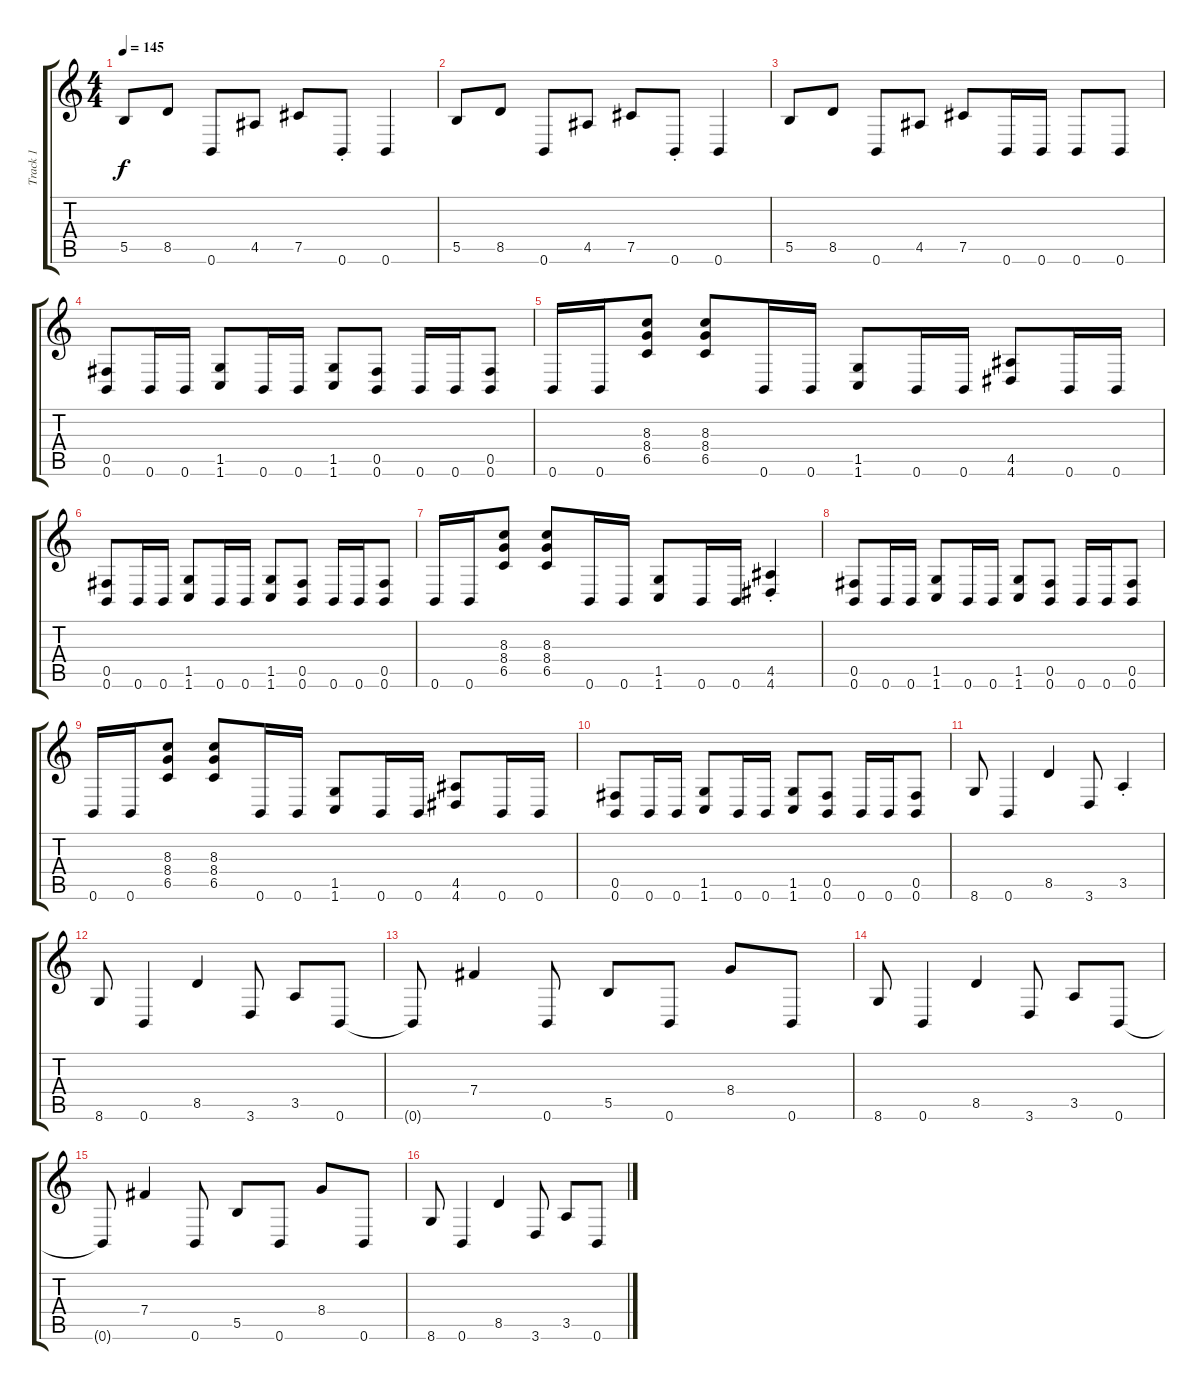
\track ("Track 1" "Track 1") {instrument distortionguitar}
\staff {score tabs}
\tuning (Db4 Ab3 E3 B2 Gb2 B1) {hide}
\ts (4 4)
\tempo 145
\clef g2
\ks c
5.5.8{dy f} 8.5.8 0.6.8 4.5.8 7.5.8 0.6{st}.8 0.6.4 |
5.5.8 8.5.8 0.6.8 4.5.8 7.5.8 0.6{st}.8 0.6.4 |
5.5.8 8.5.8 0.6.8 4.5.8 7.5.8 0.6.16 0.6.16 0.6.8 0.6.8 |
(0.5 0.6).8 0.6.16 0.6.16 (1.5 1.6).8 0.6.16 0.6.16 (1.5 1.6).8 (0.5 0.6).8 0.6.16 0.6.16 (0.5 0.6).8 |
0.6.16 0.6.16 (8.3 8.4 6.5).8 (8.3 8.4 6.5).8 0.6.16 0.6.16 (1.5 1.6).8 0.6.16 0.6.16 (4.5 4.6).8 0.6.16 0.6.16 |
(0.5 0.6).8 0.6.16 0.6.16 (1.5 1.6).8 0.6.16 0.6.16 (1.5 1.6).8 (0.5 0.6).8 0.6.16 0.6.16 (0.5 0.6).8 |
0.6.16 0.6.16 (8.3 8.4 6.5).8 (8.3 8.4 6.5).8 0.6.16 0.6.16 (1.5 1.6).8 0.6.16 0.6.16 (4.5{st} 4.6{st}).4 |
(0.5 0.6).8 0.6.16 0.6.16 (1.5 1.6).8 0.6.16 0.6.16 (1.5 1.6).8 (0.5 0.6).8 0.6.16 0.6.16 (0.5 0.6).8 |
0.6.16 0.6.16 (8.3 8.4 6.5).8 (8.3 8.4 6.5).8 0.6.16 0.6.16 (1.5 1.6).8 0.6.16 0.6.16 (4.5 4.6).8 0.6.16 0.6.16 |
(0.5 0.6).8 0.6.16 0.6.16 (1.5 1.6).8 0.6.16 0.6.16 (1.5 1.6).8 (0.5 0.6).8 0.6.16 0.6.16 (0.5 0.6).8 |
8.6.8 0.6.4 8.5.4 3.6.8 3.5{st}.4 |
8.6.8 0.6.4 8.5.4 3.6.8 3.5.8 0.6.8 |
0.6{t}.8 7.4.4 0.6.8 5.5.8 0.6.8 8.4.8 0.6.8 |
8.6.8 0.6.4 8.5.4 3.6.8 3.5.8 0.6.8 |
0.6{t}.8 7.4.4 0.6.8 5.5.8 0.6.8 8.4.8 0.6.8 |
8.6.8 0.6.4 8.5.4 3.6.8 3.5.8 0.6.8
